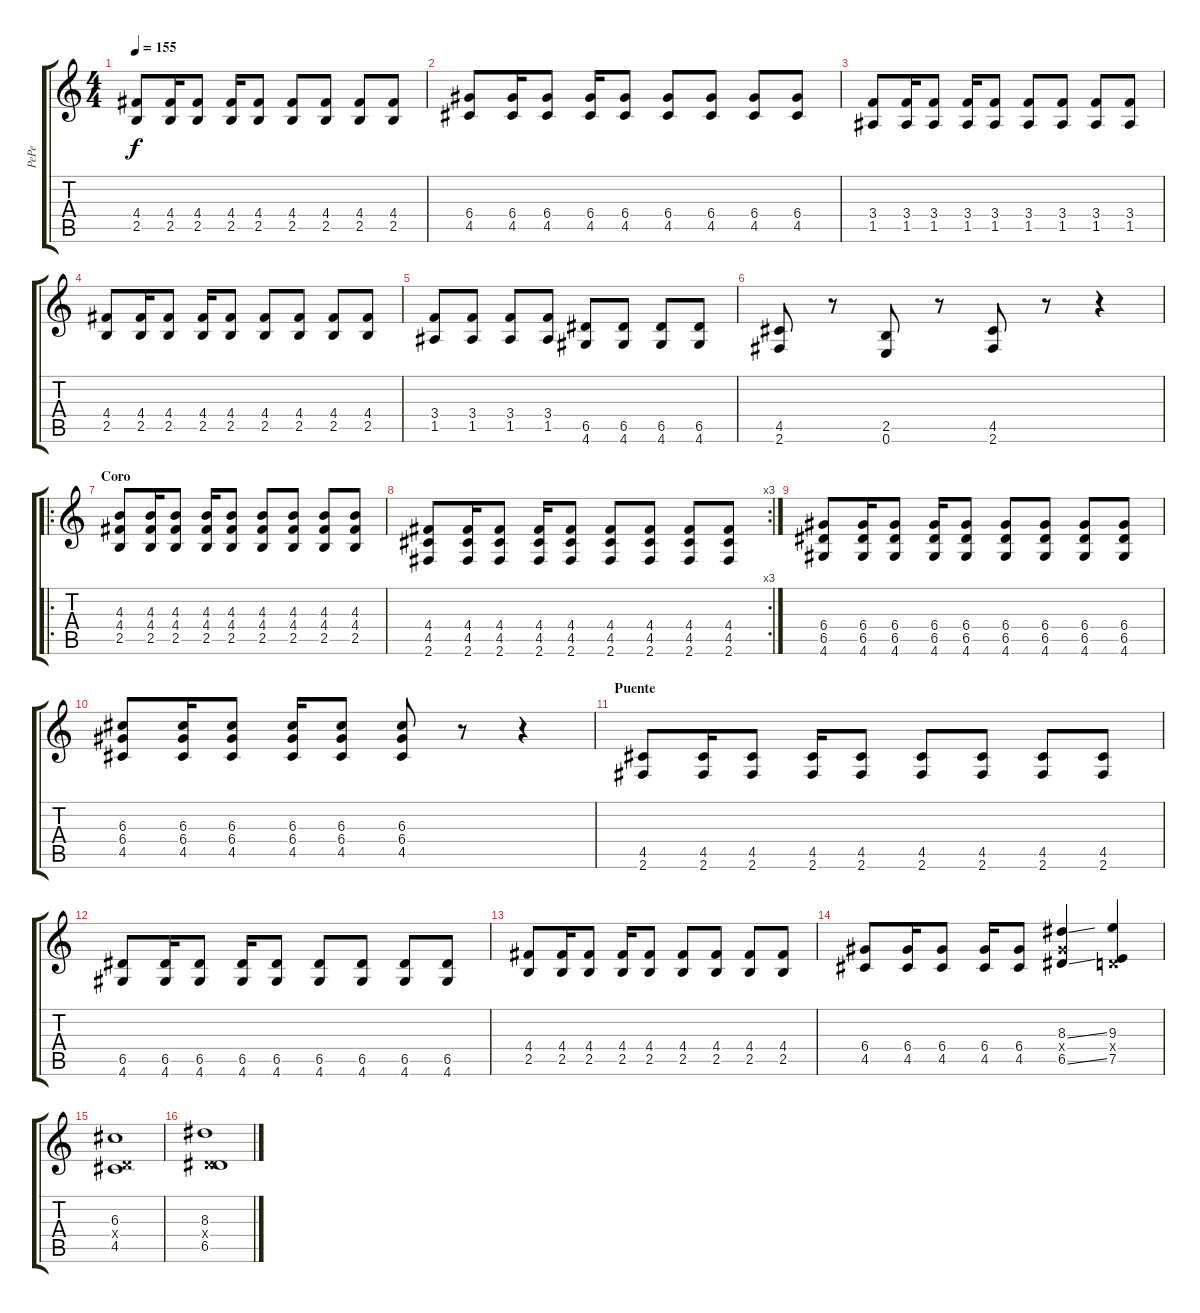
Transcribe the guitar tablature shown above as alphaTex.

\track ("PePe" "PePe") {instrument distortionguitar}
\staff {score tabs}
\tuning (E4 B3 G3 D3 A2 E2) {hide}
\ts (4 4)
\tempo 155
\clef g2
\ks c
(4.4 2.5).8{dy f} (4.4 2.5).16 (4.4 2.5).8 (4.4 2.5).16 (4.4 2.5).8 (4.4 2.5).8 (4.4 2.5).8 (4.4 2.5).8 (4.4 2.5).8 |
(6.4 4.5).8 (6.4 4.5).16 (6.4 4.5).8 (6.4 4.5).16 (6.4 4.5).8 (6.4 4.5).8 (6.4 4.5).8 (6.4 4.5).8 (6.4 4.5).8 |
(3.4 1.5).8 (3.4 1.5).16 (3.4 1.5).8 (3.4 1.5).16 (3.4 1.5).8 (3.4 1.5).8 (3.4 1.5).8 (3.4 1.5).8 (3.4 1.5).8 |
(4.4 2.5).8 (4.4 2.5).16 (4.4 2.5).8 (4.4 2.5).16 (4.4 2.5).8 (4.4 2.5).8 (4.4 2.5).8 (4.4 2.5).8 (4.4 2.5).8 |
(3.4 1.5).8 (3.4 1.5).8 (3.4 1.5).8 (3.4 1.5).8 (6.5 4.6).8 (6.5 4.6).8 (6.5 4.6).8 (6.5 4.6).8 |
(4.5 2.6).8 r.8 (2.5 0.6).8 r.8 (4.5 2.6).8 r.8 r.4 |
\ro
\section ("" "Coro")
(4.3 4.4 2.5).8 (4.3 4.4 2.5).16 (4.3 4.4 2.5).8 (4.3 4.4 2.5).16 (4.3 4.4 2.5).8 (4.3 4.4 2.5).8 (4.3 4.4 2.5).8 (4.3 4.4 2.5).8 (4.3 4.4 2.5).8 |
\rc 3
(4.4 4.5 2.6).8 (4.4 4.5 2.6).16 (4.4 4.5 2.6).8 (4.4 4.5 2.6).16 (4.4 4.5 2.6).8 (4.4 4.5 2.6).8 (4.4 4.5 2.6).8 (4.4 4.5 2.6).8 (4.4 4.5 2.6).8 |
(6.4 6.5 4.6).8 (6.4 6.5 4.6).16 (6.4 6.5 4.6).8 (6.4 6.5 4.6).16 (6.4 6.5 4.6).8 (6.4 6.5 4.6).8 (6.4 6.5 4.6).8 (6.4 6.5 4.6).8 (6.4 6.5 4.6).8 |
(6.3 6.4 4.5).8 (6.3 6.4 4.5).16 (6.3 6.4 4.5).8 (6.3 6.4 4.5).16 (6.3 6.4 4.5).8 (6.3 6.4 4.5).8 r.8 r.4 |
\section ("" "Puente")
(4.5 2.6).8 (4.5 2.6).16 (4.5 2.6).8 (4.5 2.6).16 (4.5 2.6).8 (4.5 2.6).8 (4.5 2.6).8 (4.5 2.6).8 (4.5 2.6).8 |
(6.5 4.6).8 (6.5 4.6).16 (6.5 4.6).8 (6.5 4.6).16 (6.5 4.6).8 (6.5 4.6).8 (6.5 4.6).8 (6.5 4.6).8 (6.5 4.6).8 |
(4.4 2.5).8 (4.4 2.5).16 (4.4 2.5).8 (4.4 2.5).16 (4.4 2.5).8 (4.4 2.5).8 (4.4 2.5).8 (4.4 2.5).8 (4.4 2.5).8 |
(6.4 4.5).8 (6.4 4.5).16 (6.4 4.5).8 (6.4 4.5).16 (6.4 4.5).8 (8.3{ss} 6.4{x} 6.5{ss}).4 (9.3 0.4{x} 7.5).4 |
(6.3 0.4{x} 4.5).1 |
(8.3 0.4{x} 6.5).1
